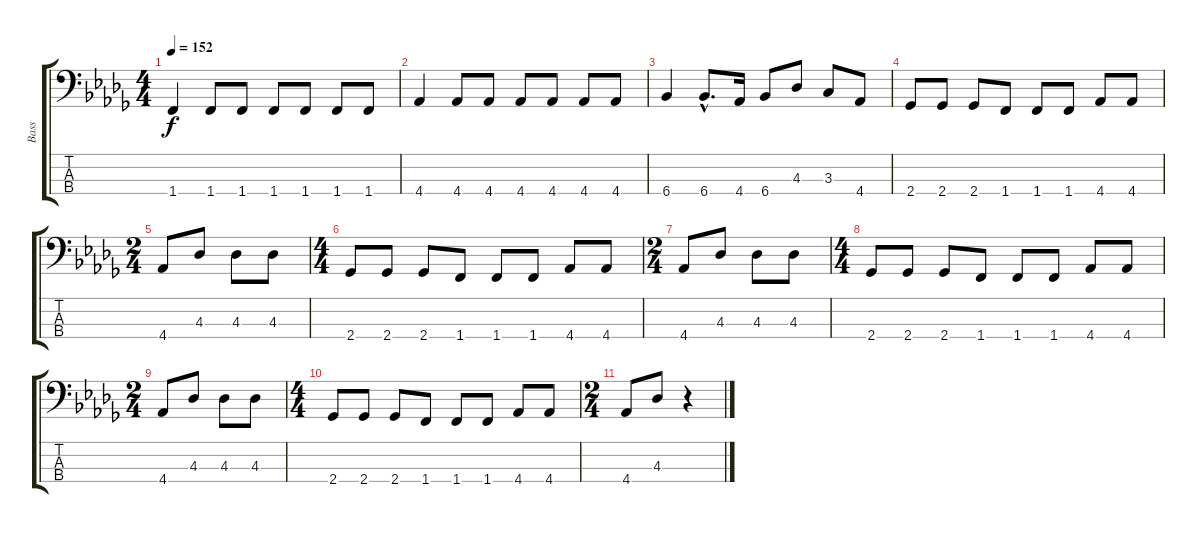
\track ("Bass" "Bass") {instrument electricbasspick}
\staff {score tabs}
\tuning (G2 D2 A1 E1) {hide}
\ts (4 4)
\tempo 152
\clef f4
\ks db
1.4.4{dy f} 1.4.8 1.4.8 1.4.8 1.4.8 1.4.8 1.4.8 |
4.4.4 4.4.8 4.4.8 4.4.8 4.4.8 4.4.8 4.4.8 |
6.4.4 6.4{hac}.8{d} 4.4.16 6.4.8 4.3.8 3.3.8 4.4.8 |
2.4.8 2.4.8 2.4.8 1.4.8 1.4.8 1.4.8 4.4.8 4.4.8 |
\ts (2 4)
4.4.8 4.3.8 4.3.8 4.3.8 |
\ts (4 4)
2.4.8 2.4.8 2.4.8 1.4.8 1.4.8 1.4.8 4.4.8 4.4.8 |
\ts (2 4)
4.4.8 4.3.8 4.3.8 4.3.8 |
\ts (4 4)
2.4.8 2.4.8 2.4.8 1.4.8 1.4.8 1.4.8 4.4.8 4.4.8 |
\ts (2 4)
4.4.8 4.3.8 4.3.8 4.3.8 |
\ts (4 4)
2.4.8 2.4.8 2.4.8 1.4.8 1.4.8 1.4.8 4.4.8 4.4.8 |
\ts (2 4)
4.4.8 4.3.8 r.4
